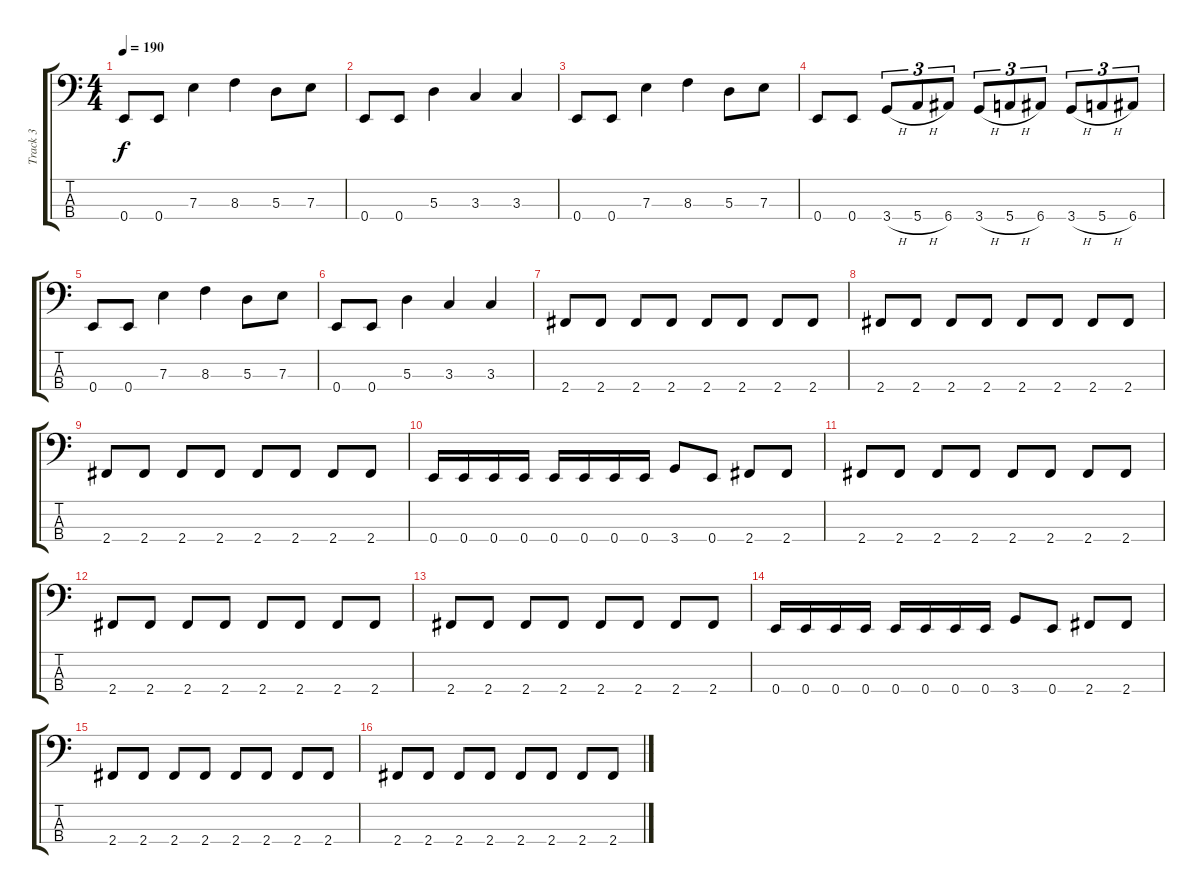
\track ("Track 3" "Track 3") {instrument electricbasspick}
\staff {score tabs}
\tuning (G2 D2 A1 E1) {hide}
\ts (4 4)
\tempo 190
\clef f4
\ks c
0.4.8{dy f} 0.4.8 7.3.4 8.3.4 5.3.8 7.3.8 |
0.4.8 0.4.8 5.3.4 3.3.4 3.3.4 |
0.4.8 0.4.8 7.3.4 8.3.4 5.3.8 7.3.8 |
0.4.8 0.4.8 3.4{h}.8{tu (3 2)} 5.4{h}.8{tu (3 2)} 6.4.8{tu (3 2)} 3.4{h}.8{tu (3 2)} 5.4{h}.8{tu (3 2)} 6.4.8{tu (3 2)} 3.4{h}.8{tu (3 2)} 5.4{h}.8{tu (3 2)} 6.4.8{tu (3 2)} |
0.4.8 0.4.8 7.3.4 8.3.4 5.3.8 7.3.8 |
0.4.8 0.4.8 5.3.4 3.3.4 3.3.4 |
2.4.8 2.4.8 2.4.8 2.4.8 2.4.8 2.4.8 2.4.8 2.4.8 |
2.4.8 2.4.8 2.4.8 2.4.8 2.4.8 2.4.8 2.4.8 2.4.8 |
2.4.8 2.4.8 2.4.8 2.4.8 2.4.8 2.4.8 2.4.8 2.4.8 |
0.4.16 0.4.16 0.4.16 0.4.16 0.4.16 0.4.16 0.4.16 0.4.16 3.4.8 0.4.8 2.4.8 2.4.8 |
2.4.8 2.4.8 2.4.8 2.4.8 2.4.8 2.4.8 2.4.8 2.4.8 |
2.4.8 2.4.8 2.4.8 2.4.8 2.4.8 2.4.8 2.4.8 2.4.8 |
2.4.8 2.4.8 2.4.8 2.4.8 2.4.8 2.4.8 2.4.8 2.4.8 |
0.4.16 0.4.16 0.4.16 0.4.16 0.4.16 0.4.16 0.4.16 0.4.16 3.4.8 0.4.8 2.4.8 2.4.8 |
2.4.8 2.4.8 2.4.8 2.4.8 2.4.8 2.4.8 2.4.8 2.4.8 |
2.4.8 2.4.8 2.4.8 2.4.8 2.4.8 2.4.8 2.4.8 2.4.8
